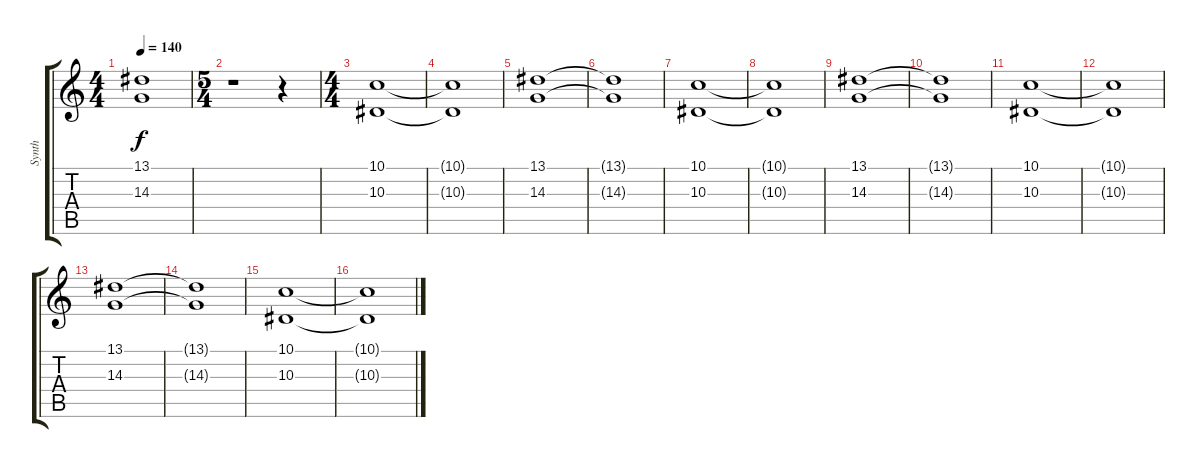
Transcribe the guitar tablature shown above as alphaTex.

\track ("Synth" "Synth") {instrument pad8sweep}
\staff {score tabs}
\tuning (D4 A3 F3 C3 G2 C2) {hide}
\ts (4 4)
\tempo 140
\clef g2
\ks c
(13.1{t} 14.3{t}).1{dy f} |
\ts (5 4)
r.1 r.4 |
\ts (4 4)
(10.1 10.3).1 |
(10.1{t} 10.3{t}).1 |
(13.1 14.3).1 |
(13.1{t} 14.3{t}).1 |
(10.1 10.3).1 |
(10.1{t} 10.3{t}).1 |
(13.1 14.3).1 |
(13.1{t} 14.3{t}).1 |
(10.1 10.3).1 |
(10.1{t} 10.3{t}).1 |
(13.1 14.3).1 |
(13.1{t} 14.3{t}).1 |
(10.1 10.3).1 |
(10.1{t} 10.3{t}).1
